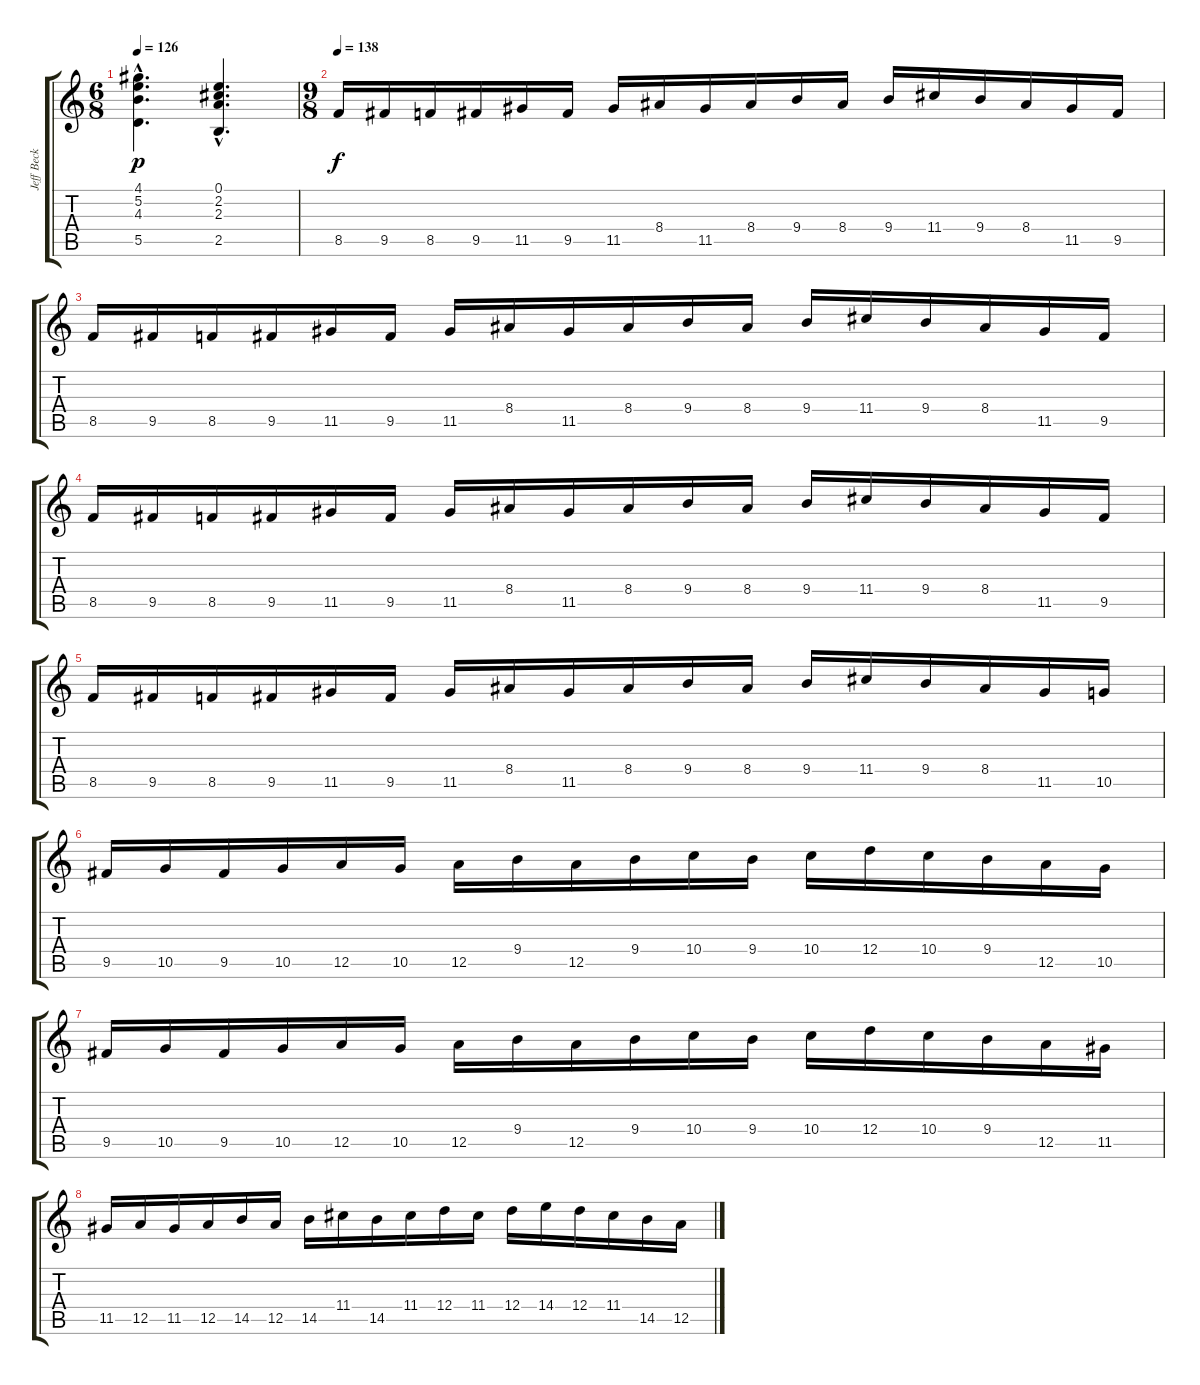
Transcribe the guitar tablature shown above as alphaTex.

\track ("Jeff Beck" "Jeff Beck") {instrument overdrivenguitar}
\staff {score tabs}
\tuning (E4 B3 G3 D3 A2 E2) {hide}
\ts (6 8)
\tempo 126
\clef g2
\ks c
(4.1{hac} 5.2{hac} 4.3{hac} 5.5{hac}).4{d dy p} (0.1{hac} 2.2{hac} 2.3{hac} 2.5{hac}).4{d} |
\ts (9 8)
\tempo 138
8.5.16{dy f} 9.5.16 8.5.16 9.5.16 11.5.16 9.5.16 11.5.16 8.4.16 11.5.16 8.4.16 9.4.16 8.4.16 9.4.16 11.4.16 9.4.16 8.4.16 11.5.16 9.5.16 |
8.5.16 9.5.16 8.5.16 9.5.16 11.5.16 9.5.16 11.5.16 8.4.16 11.5.16 8.4.16 9.4.16 8.4.16 9.4.16 11.4.16 9.4.16 8.4.16 11.5.16 9.5.16 |
8.5.16 9.5.16 8.5.16 9.5.16 11.5.16 9.5.16 11.5.16 8.4.16 11.5.16 8.4.16 9.4.16 8.4.16 9.4.16 11.4.16 9.4.16 8.4.16 11.5.16 9.5.16 |
8.5.16 9.5.16 8.5.16 9.5.16 11.5.16 9.5.16 11.5.16 8.4.16 11.5.16 8.4.16 9.4.16 8.4.16 9.4.16 11.4.16 9.4.16 8.4.16 11.5.16 10.5.16 |
9.5.16 10.5.16 9.5.16 10.5.16 12.5.16 10.5.16 12.5.16 9.4.16 12.5.16 9.4.16 10.4.16 9.4.16 10.4.16 12.4.16 10.4.16 9.4.16 12.5.16 10.5.16 |
9.5.16 10.5.16 9.5.16 10.5.16 12.5.16 10.5.16 12.5.16 9.4.16 12.5.16 9.4.16 10.4.16 9.4.16 10.4.16 12.4.16 10.4.16 9.4.16 12.5.16 11.5.16 |
11.5.16 12.5.16 11.5.16 12.5.16 14.5.16 12.5.16 14.5.16 11.4.16 14.5.16 11.4.16 12.4.16 11.4.16 12.4.16 14.4.16 12.4.16 11.4.16 14.5.16 12.5.16
